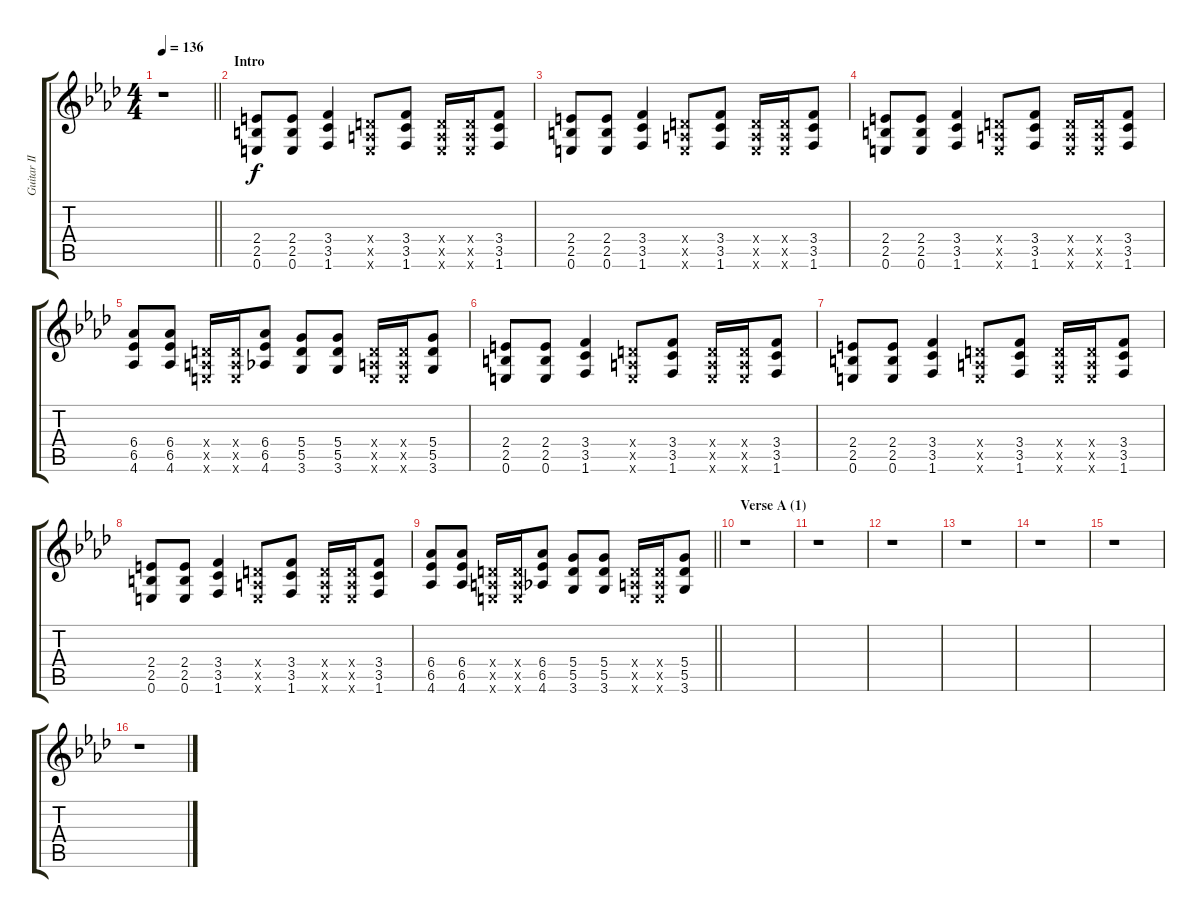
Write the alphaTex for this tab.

\track ("Guitar II (Jun)" "Guitar II ") {instrument distortionguitar}
\staff {score tabs}
\tuning (E4 B3 G3 D3 A2 E2) {hide}
\ts (4 4)
\tempo 136
\clef g2
\barLineRight lightlight
\ks ab
r.1{dy f instrument distortionguitar} |
\section ("" "Intro")
(2.4 2.5 0.6).8 (2.4 2.5 0.6).8 (3.4 3.5 1.6).4 (0.4{x} 0.5{x} 0.6{x}).8 (3.4 3.5 1.6).8 (0.4{x} 0.5{x} 0.6{x}).16 (0.4{x} 0.5{x} 0.6{x}).16 (3.4 3.5 1.6).8 |
(2.4 2.5 0.6).8 (2.4 2.5 0.6).8 (3.4 3.5 1.6).4 (0.4{x} 0.5{x} 0.6{x}).8 (3.4 3.5 1.6).8 (0.4{x} 0.5{x} 0.6{x}).16 (0.4{x} 0.5{x} 0.6{x}).16 (3.4 3.5 1.6).8 |
(2.4 2.5 0.6).8 (2.4 2.5 0.6).8 (3.4 3.5 1.6).4 (0.4{x} 0.5{x} 0.6{x}).8 (3.4 3.5 1.6).8 (0.4{x} 0.5{x} 0.6{x}).16 (0.4{x} 0.5{x} 0.6{x}).16 (3.4 3.5 1.6).8 |
(6.4 6.5 4.6).8 (6.4 6.5 4.6).8 (0.4{x} 0.5{x} 0.6{x}).16 (0.4{x} 0.5{x} 0.6{x}).16 (6.4 6.5 4.6).8 (5.4 5.5 3.6).8 (5.4 5.5 3.6).8 (0.4{x} 0.5{x} 0.6{x}).16 (0.4{x} 0.5{x} 0.6{x}).16 (5.4 5.5 3.6).8 |
(2.4 2.5 0.6).8 (2.4 2.5 0.6).8 (3.4 3.5 1.6).4 (0.4{x} 0.5{x} 0.6{x}).8 (3.4 3.5 1.6).8 (0.4{x} 0.5{x} 0.6{x}).16 (0.4{x} 0.5{x} 0.6{x}).16 (3.4 3.5 1.6).8 |
(2.4 2.5 0.6).8 (2.4 2.5 0.6).8 (3.4 3.5 1.6).4 (0.4{x} 0.5{x} 0.6{x}).8 (3.4 3.5 1.6).8 (0.4{x} 0.5{x} 0.6{x}).16 (0.4{x} 0.5{x} 0.6{x}).16 (3.4 3.5 1.6).8 |
(2.4 2.5 0.6).8 (2.4 2.5 0.6).8 (3.4 3.5 1.6).4 (0.4{x} 0.5{x} 0.6{x}).8 (3.4 3.5 1.6).8 (0.4{x} 0.5{x} 0.6{x}).16 (0.4{x} 0.5{x} 0.6{x}).16 (3.4 3.5 1.6).8 |
\barLineRight lightlight
(6.4 6.5 4.6).8 (6.4 6.5 4.6).8 (0.4{x} 0.5{x} 0.6{x}).16 (0.4{x} 0.5{x} 0.6{x}).16 (6.4 6.5 4.6).8 (5.4 5.5 3.6).8 (5.4 5.5 3.6).8 (0.4{x} 0.5{x} 0.6{x}).16 (0.4{x} 0.5{x} 0.6{x}).16 (5.4 5.5 3.6).8 |
\section ("" "Verse A (1)")
r.1 |
r.1 |
r.1 |
r.1 |
r.1 |
r.1 |
r.1
